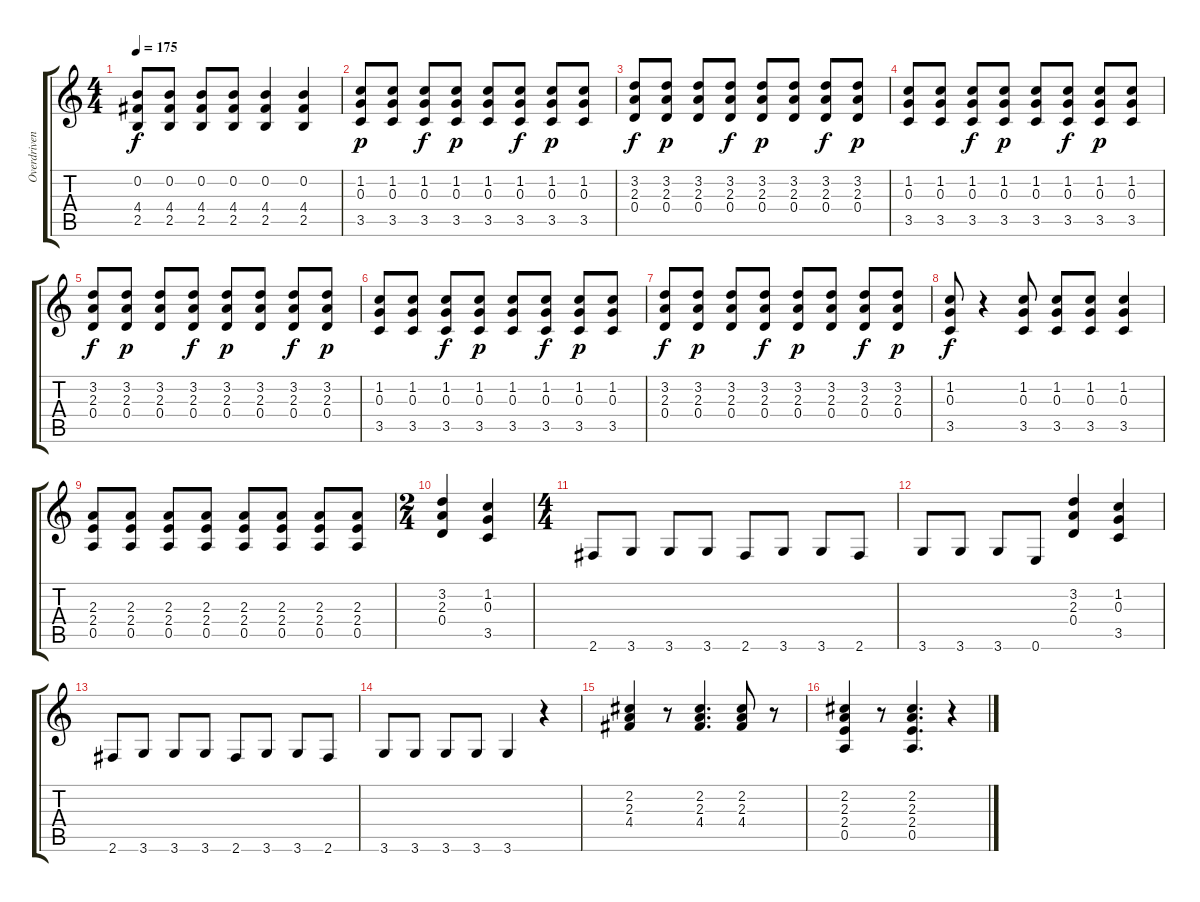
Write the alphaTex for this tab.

\track ("Overdriven" "Overdriven") {instrument overdrivenguitar}
\staff {score tabs}
\tuning (E4 B3 G3 D3 A2 E2) {hide}
\ts (4 4)
\tempo 175
\clef g2
\ks c
(0.2 4.4 2.5).8{dy f} (0.2 4.4 2.5).8 (0.2 4.4 2.5).8 (0.2 4.4 2.5).8 (0.2 4.4 2.5).4 (0.2 4.4 2.5).4 |
(1.2 0.3 3.5).8{dy p} (1.2 0.3 3.5).8 (1.2 0.3 3.5).8{dy f} (1.2 0.3 3.5).8{dy p} (1.2 0.3 3.5).8 (1.2 0.3 3.5).8{dy f} (1.2 0.3 3.5).8{dy p} (1.2 0.3 3.5).8 |
(3.2 2.3 0.4).8{dy f} (3.2 2.3 0.4).8{dy p} (3.2 2.3 0.4).8 (3.2 2.3 0.4).8{dy f} (3.2 2.3 0.4).8{dy p} (3.2 2.3 0.4).8 (3.2 2.3 0.4).8{dy f} (3.2 2.3 0.4).8{dy p} |
(1.2 0.3 3.5).8 (1.2 0.3 3.5).8 (1.2 0.3 3.5).8{dy f} (1.2 0.3 3.5).8{dy p} (1.2 0.3 3.5).8 (1.2 0.3 3.5).8{dy f} (1.2 0.3 3.5).8{dy p} (1.2 0.3 3.5).8 |
(3.2 2.3 0.4).8{dy f} (3.2 2.3 0.4).8{dy p} (3.2 2.3 0.4).8 (3.2 2.3 0.4).8{dy f} (3.2 2.3 0.4).8{dy p} (3.2 2.3 0.4).8 (3.2 2.3 0.4).8{dy f} (3.2 2.3 0.4).8{dy p} |
(1.2 0.3 3.5).8 (1.2 0.3 3.5).8 (1.2 0.3 3.5).8{dy f} (1.2 0.3 3.5).8{dy p} (1.2 0.3 3.5).8 (1.2 0.3 3.5).8{dy f} (1.2 0.3 3.5).8{dy p} (1.2 0.3 3.5).8 |
(3.2 2.3 0.4).8{dy f} (3.2 2.3 0.4).8{dy p} (3.2 2.3 0.4).8 (3.2 2.3 0.4).8{dy f} (3.2 2.3 0.4).8{dy p} (3.2 2.3 0.4).8 (3.2 2.3 0.4).8{dy f} (3.2 2.3 0.4).8{dy p} |
(1.2 0.3 3.5).8{dy f} r.4 (1.2 0.3 3.5).8 (1.2 0.3 3.5).8 (1.2 0.3 3.5).8 (1.2 0.3 3.5).4 |
(2.3 2.4 0.5).8 (2.3 2.4 0.5).8 (2.3 2.4 0.5).8 (2.3 2.4 0.5).8 (2.3 2.4 0.5).8 (2.3 2.4 0.5).8 (2.3 2.4 0.5).8 (2.3 2.4 0.5).8 |
\ts (2 4)
(3.2 2.3 0.4).4 (1.2 0.3 3.5).4 |
\ts (4 4)
2.6.8 3.6.8 3.6.8 3.6.8 2.6.8 3.6.8 3.6.8 2.6.8 |
3.6.8 3.6.8 3.6.8 0.6.8 (3.2 2.3 0.4).4 (1.2 0.3 3.5).4 |
2.6.8 3.6.8 3.6.8 3.6.8 2.6.8 3.6.8 3.6.8 2.6.8 |
3.6.8 3.6.8 3.6.8 3.6.8 3.6.4 r.4 |
(2.2 2.3 4.4).4 r.8 (2.2 2.3 4.4).4{d} (2.2 2.3 4.4).8 r.8 |
(2.2 2.3 2.4 0.5).4 r.8 (2.2 2.3 2.4 0.5).4{d} r.4
